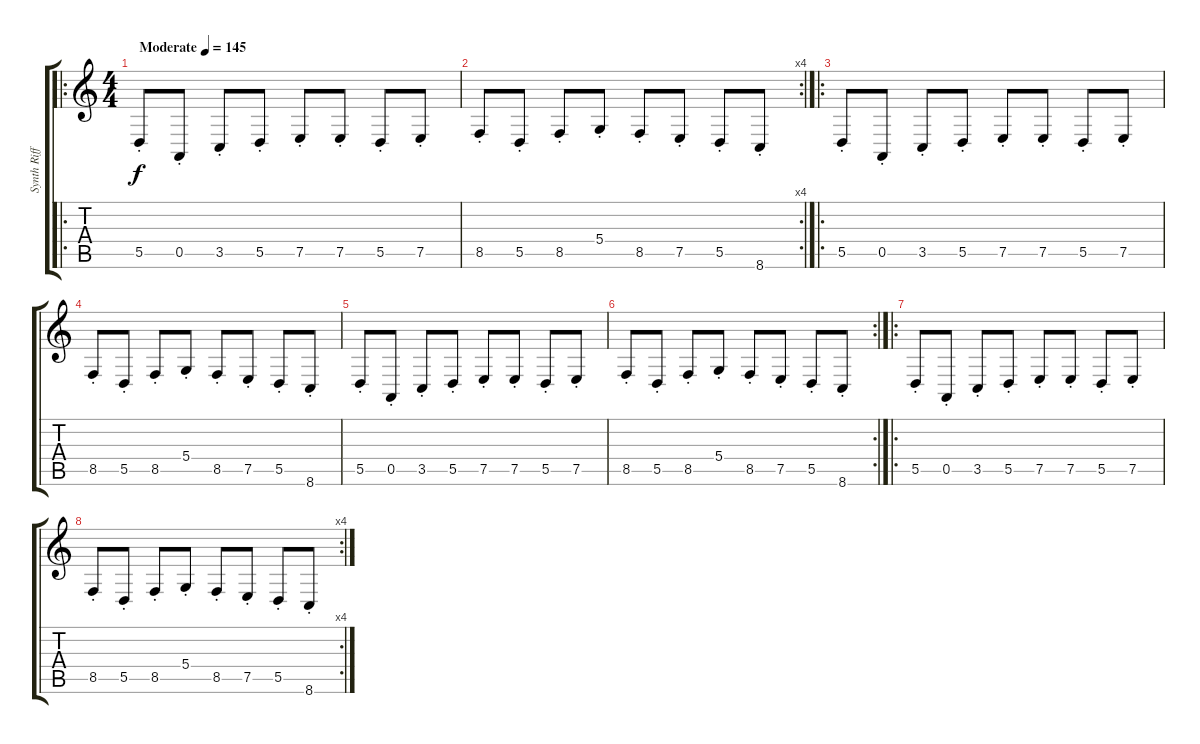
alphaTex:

\track ("Synth Riff Right Ch." "Synth Riff") {instrument lead2sawtooth}
\staff {score tabs}
\tuning (E4 B3 G3 D3 A2 E2) {hide}
\ro
\ts (4 4)
\tempo (145 "Moderate")
\clef g2
\ks c
5.5{st}.8{dy f instrument lead2sawtooth} 0.5{st}.8 3.5{st}.8 5.5{st}.8 7.5{st}.8 7.5{st}.8 5.5{st}.8 7.5{st}.8 |
\rc 4
8.5{st}.8 5.5{st}.8 8.5{st}.8 5.4{st}.8 8.5{st}.8 7.5{st}.8 5.5{st}.8 8.6{st}.8 |
\ro
5.5{st}.8 0.5{st}.8 3.5{st}.8 5.5{st}.8 7.5{st}.8 7.5{st}.8 5.5{st}.8 7.5{st}.8 |
8.5{st}.8 5.5{st}.8 8.5{st}.8 5.4{st}.8 8.5{st}.8 7.5{st}.8 5.5{st}.8 8.6{st}.8 |
5.5{st}.8 0.5{st}.8 3.5{st}.8 5.5{st}.8 7.5{st}.8 7.5{st}.8 5.5{st}.8 7.5{st}.8 |
\rc 2
8.5{st}.8 5.5{st}.8 8.5{st}.8 5.4{st}.8 8.5{st}.8 7.5{st}.8 5.5{st}.8 8.6{st}.8 |
\ro
5.5{st}.8 0.5{st}.8 3.5{st}.8 5.5{st}.8 7.5{st}.8 7.5{st}.8 5.5{st}.8 7.5{st}.8 |
\rc 4
8.5{st}.8 5.5{st}.8 8.5{st}.8 5.4{st}.8 8.5{st}.8 7.5{st}.8 5.5{st}.8 8.6{st}.8
